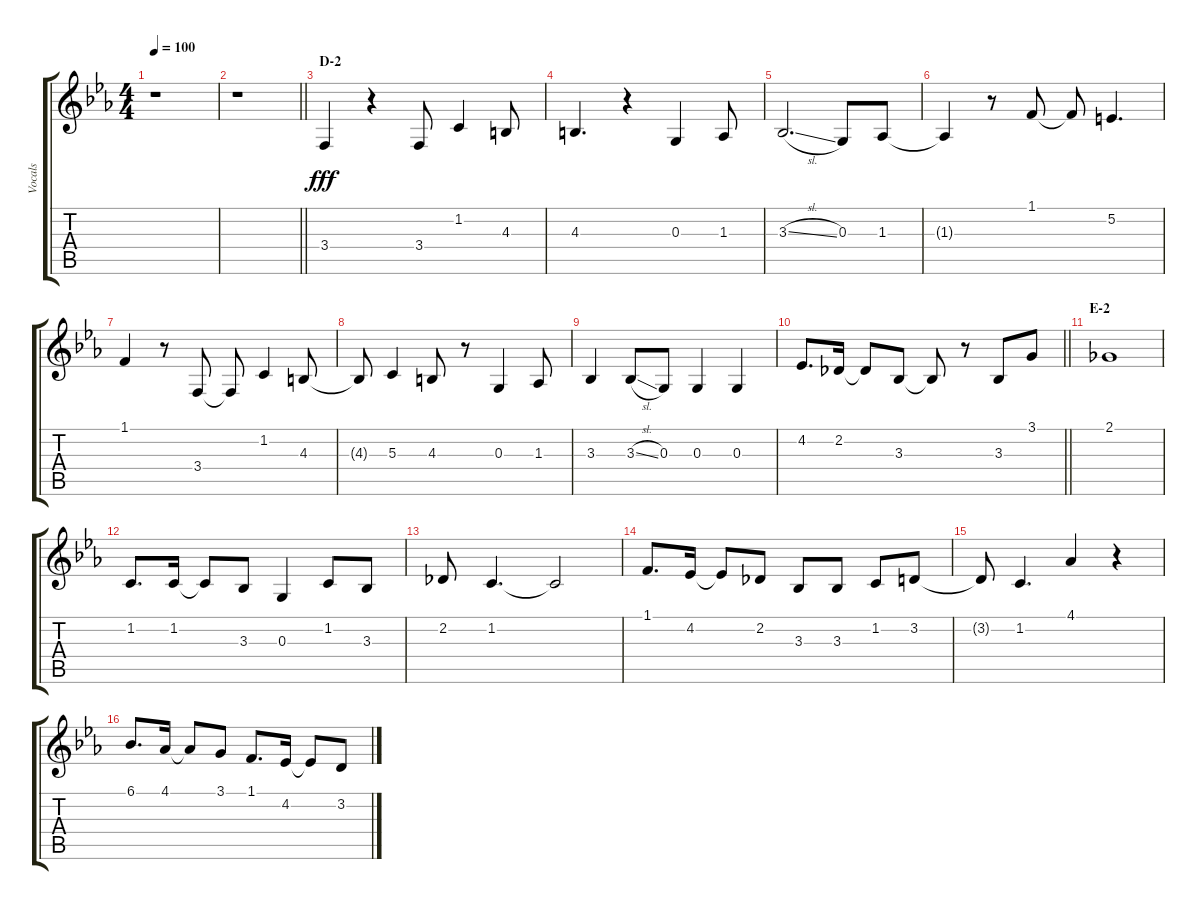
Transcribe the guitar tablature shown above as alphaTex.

\track ("Vocals" "Vocals") {instrument voiceoohs}
\staff {score tabs}
\tuning (E4 B3 G3 D3 A2 E2) {hide}
\ts (4 4)
\tempo 100
\clef g2
\ks eb
r.1{dy fff} |
\barLineRight lightlight
r.1 |
\section ("" "D-2")
3.4.4 r.4 3.4.8 1.2.4 4.3.8 |
4.3.4{d} r.4 0.3.4 1.3.8 |
3.3{sl}.2{d} 0.3.8 1.3.8 |
1.3{t}.4 r.8 1.1.8 1.1{t}.8 5.2.4{d} |
1.1.4 r.8 3.4.8 3.4{t}.8 1.2.4 4.3.8 |
4.3{t}.8 5.3.4 4.3.8 r.8 0.3.4 1.3.8 |
3.3.4 3.3{sl}.8 0.3.8 0.3.4 0.3.4 |
\barLineRight lightlight
4.2.8{d} 2.2.16 2.2{t}.8 3.3.8 3.3{t}.8 r.8 3.3.8 3.1.8 |
\section ("" "E-2")
2.1.1 |
1.2.8{d} 1.2.16 1.2{t}.8 3.3.8 0.3.4 1.2.8 3.3.8 |
2.2.8 1.2.4{d} 1.2{t}.2 |
1.1.8{d} 4.2.16 4.2{t}.8 2.2.8 3.3.8 3.3.8 1.2.8 3.2.8 |
3.2{t}.8 1.2.4{d} 4.1.4 r.4 |
6.1.8{d} 4.1.16 4.1{t}.8 3.1.8 1.1.8{d} 4.2.16 4.2{t}.8 3.2.8
